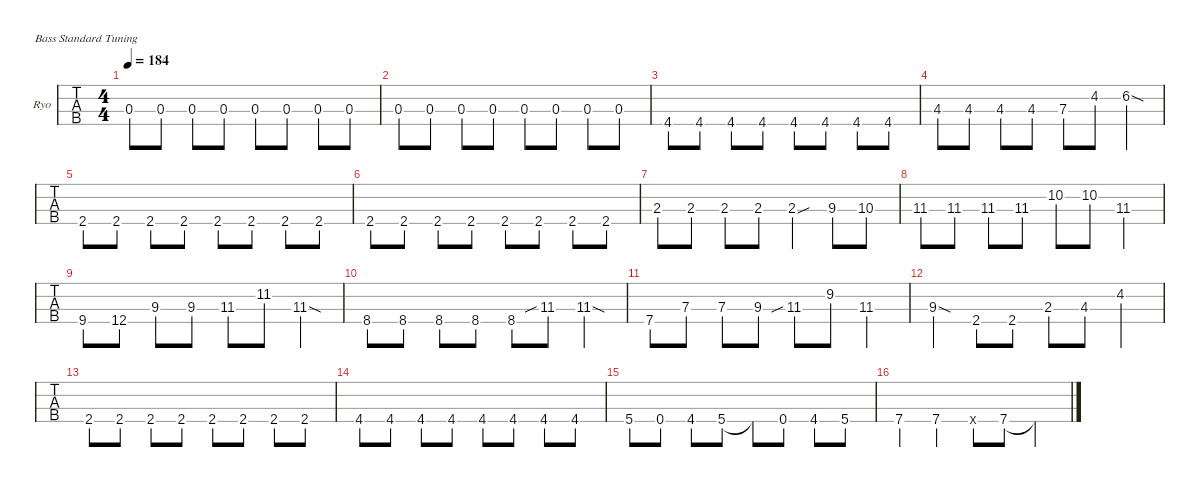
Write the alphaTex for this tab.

\defaultSystemsLayout 4
\hideDynamics
\bracketExtendMode nobrackets
\firstSystemTrackNameOrientation horizontal
\track ("Ryo" "Ryo") {defaultSystemsLayout 4 instrument electricbassfinger}
\staff {tabs}
\tuning (G2 D2 A1 E1)
\ts (4 4)
\tempo 184
\clef f4
\ks e
0.3{acc forcenatural}.8{dy f} 0.3{acc forcenatural}.8 0.3{acc forcenatural}.8 0.3{acc forcenatural}.8 0.3{acc forcenatural}.8 0.3{acc forcenatural}.8 0.3{acc forcenatural}.8 0.3{acc forcenatural}.8 |
0.3{acc forcenatural}.8 0.3{acc forcenatural}.8 0.3{acc forcenatural}.8 0.3{acc forcenatural}.8 0.3{acc forcenatural}.8 0.3{acc forcenatural}.8 0.3{acc forcenatural}.8 0.3{acc forcenatural}.8 |
4.4{acc #}.8 4.4{acc #}.8 4.4{acc #}.8 4.4{acc #}.8 4.4{acc #}.8 4.4{acc #}.8 4.4{acc #}.8 4.4{acc #}.8 |
4.3{acc #}.8 4.3{acc #}.8 4.3{acc #}.8 4.3{acc #}.8 7.3{acc forcenatural}.8 4.2{acc #}.8 6.2{sod acc #}.4 |
2.4{acc #}.8 2.4{acc #}.8 2.4{acc #}.8 2.4{acc #}.8 2.4{acc #}.8 2.4{acc #}.8 2.4{acc #}.8 2.4{acc #}.8 |
2.4{acc #}.8 2.4{acc #}.8 2.4{acc #}.8 2.4{acc #}.8 2.4{acc #}.8 2.4{acc #}.8 2.4{acc #}.8 2.4{acc #}.8 |
2.3{acc forcenatural}.8 2.3{acc forcenatural}.8 2.3{acc forcenatural}.8 2.3{acc forcenatural}.8 2.3{sou acc forcenatural}.4 9.3{acc #}.8 10.3{acc forcenatural}.8 |
11.3{acc #}.8 11.3{acc #}.8 11.3{acc #}.8 11.3{acc #}.8 10.2{acc #}.8 10.2{acc #}.8 11.3{acc #}.4 |
9.4{acc #}.8 12.4{acc forcenatural}.8 9.3{acc #}.8 9.3{acc #}.8 11.3{acc #}.8 11.2{acc #}.8 11.3{sod acc #}.4 |
8.4{acc forcenatural}.8 8.4{acc forcenatural}.8 8.4{acc forcenatural}.8 8.4{acc forcenatural}.8 8.4{acc forcenatural}.8 11.3{sib acc #}.8 11.3{sod acc #}.4 |
7.4{acc forcenatural}.8 7.3{acc forcenatural}.8 7.3{acc forcenatural}.8 9.3{acc #}.8 11.3{sib acc #}.8 9.2{acc forcenatural}.8 11.3{acc #}.4 |
9.3{sod acc #}.4 2.4{acc #}.8 2.4{acc #}.8 2.3{acc forcenatural}.8 4.3{acc #}.8 4.2{acc #}.4 |
2.4{acc #}.8 2.4{acc #}.8 2.4{acc #}.8 2.4{acc #}.8 2.4{acc #}.8 2.4{acc #}.8 2.4{acc #}.8 2.4{acc #}.8 |
4.4{acc #}.8 4.4{acc #}.8 4.4{acc #}.8 4.4{acc #}.8 4.4{acc #}.8 4.4{acc #}.8 4.4{acc #}.8 4.4{acc #}.8 |
5.4{acc forcenatural}.8 0.4{acc forcenatural}.8 4.4{acc #}.8 5.4{acc forcenatural}.8 5.4{t acc forcenatural}.8 0.4{acc forcenatural}.8 4.4{acc #}.8 5.4{acc forcenatural}.8 |
7.4{acc forcenatural}.4 7.4{acc forcenatural}.4 7.4{x acc forcenatural}.8 7.4{acc forcenatural}.8 7.4{t acc forcenatural}.4
